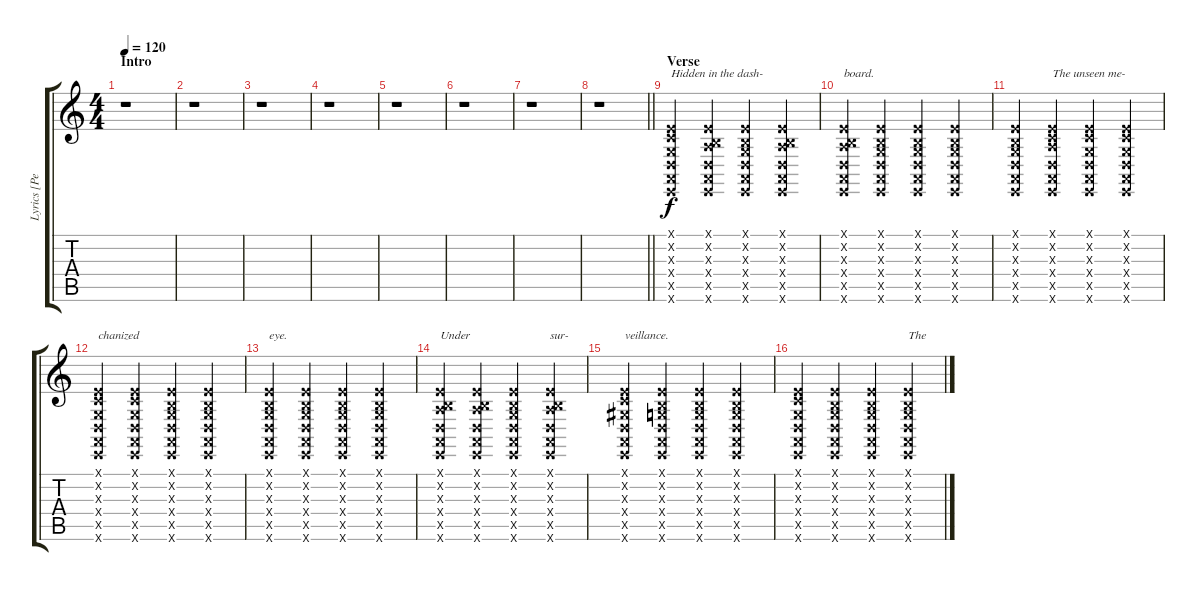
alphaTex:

\track ("Lyrics [Peter Murphy]" "Lyrics [Pe") {instrument synthvoice}
\staff {score tabs}
\tuning (E4 B3 G3 D3 A2 E2) {hide}
\ts (4 4)
\section ("" "Intro")
\tempo 120
\clef g2
\ks c
r.1{dy f instrument synthvoice} |
r.1 |
r.1 |
r.1 |
r.1 |
r.1 |
r.1 |
\barLineRight lightlight
r.1 |
\section ("" "Verse")
(0.1{x} 1.2{x} 0.3{x} 0.4{x} 0.5{x} 0.6{x}).4{txt "Hidden in the dash-" volume 0} (0.1{x} 0.2{x} 2.3{x} 0.4{x} 0.5{x} 0.6{x}).4{volume 0} (0.1{x} 0.2{x} 0.3{x} 0.4{x} 0.5{x} 0.6{x}).4{volume 0} (0.1{x} 0.2{x} 2.3{x} 0.4{x} 0.5{x} 0.6{x}).4{volume 0} |
(0.1{x} 0.2{x} 2.3{x} 0.4{x} 0.5{x} 0.6{x}).4{txt "board." volume 0} (0.1{x} 0.2{x} 0.3{x} 0.4{x} 0.5{x} 0.6{x}).4{volume 0} (0.1{x} 0.2{x} 0.3{x} 0.4{x} 0.5{x} 0.6{x}).4{volume 0} (0.1{x} 0.2{x} 0.3{x} 0.4{x} 0.5{x} 0.6{x}).4{volume 0} |
(0.1{x} 0.2{x} 0.3{x} 0.4{x} 0.5{x} 0.6{x}).4{volume 0} (0.1{x} 1.2{x} 2.3{x} 0.4{x} 0.5{x} 0.6{x}).4{txt "The unseen me-" volume 0} (0.1{x} 1.2{x} 0.3{x} 0.4{x} 0.5{x} 0.6{x}).4{volume 0} (0.1{x} 1.2{x} 0.3{x} 0.4{x} 0.5{x} 0.6{x}).4{volume 0} |
(0.1{x} 1.2{x} 0.3{x} 0.4{x} 0.5{x} 0.6{x}).4{txt "chanized" volume 0} (0.1{x} 1.2{x} 0.3{x} 0.4{x} 0.5{x} 0.6{x}).4{volume 0} (0.1{x} 0.2{x} 0.3{x} 0.4{x} 0.5{x} 0.6{x}).4{volume 0} (0.1{x} 0.2{x} 0.3{x} 0.4{x} 0.5{x} 0.6{x}).4{volume 0} |
(0.1{x} 0.2{x} 0.3{x} 0.4{x} 0.5{x} 0.6{x}).4{txt "eye." volume 0} (0.1{x} 0.2{x} 0.3{x} 0.4{x} 0.5{x} 0.6{x}).4{volume 0} (0.1{x} 0.2{x} 0.3{x} 0.4{x} 0.5{x} 0.6{x}).4{volume 0} (0.1{x} 0.2{x} 0.3{x} 0.4{x} 0.5{x} 0.6{x}).4{volume 0} |
(0.1{x} 0.2{x} 2.3{x} 0.4{x} 0.5{x} 0.6{x}).4{txt "Under" volume 0} (0.1{x} 0.2{x} 2.3{x} 0.4{x} 0.5{x} 0.6{x}).4{volume 0} (0.1{x} 0.2{x} 0.3{x} 0.4{x} 0.5{x} 0.6{x}).4{volume 0} (0.1{x} 0.2{x} 2.3{x} 0.4{x} 0.5{x} 0.6{x}).4{txt "sur-" volume 0} |
(0.1{x} 1.2{x} 1.3{x} 0.4{x} 0.5{x} 0.6{x}).4{txt "veillance." volume 0} (0.1{x} 0.2{x} 0.3{x} 0.4{x} 0.5{x} 0.6{x}).4{volume 0} (0.1{x} 0.2{x} 0.3{x} 0.4{x} 0.5{x} 0.6{x}).4{volume 0} (0.1{x} 0.2{x} 0.3{x} 0.4{x} 0.5{x} 0.6{x}).4{volume 0} |
(0.1{x} 1.2{x} 0.3{x} 0.4{x} 0.5{x} 0.6{x}).4{volume 0} (0.1{x} 0.2{x} 0.3{x} 0.4{x} 0.5{x} 0.6{x}).4{volume 0} (0.1{x} 0.2{x} 0.3{x} 0.4{x} 0.5{x} 0.6{x}).4{volume 0} (0.1{x} 0.2{x} 0.3{x} 0.4{x} 0.5{x} 0.6{x}).4{txt "The" volume 0}
